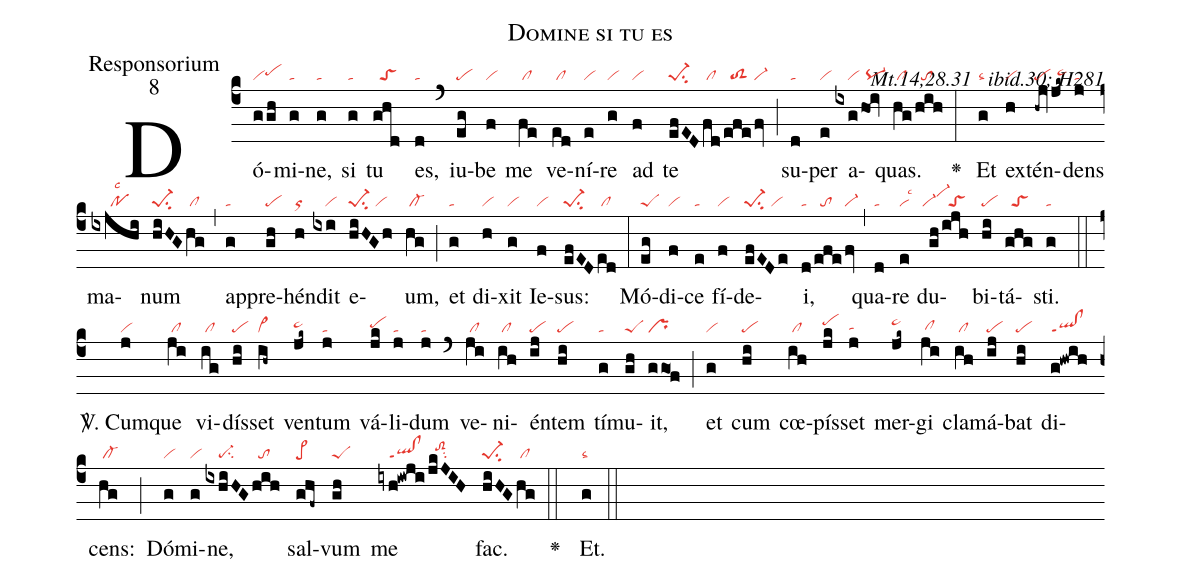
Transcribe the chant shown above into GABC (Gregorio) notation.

name:Domine si tu es;
office-part:Responsorium;
mode:8;
commentary:ꝶ Mt.14,28.31 ꝟ ibid.30; H281;
nabc-lines:1;
%%
(c4)Dó(ggh|vipehh)mi(g|ta)ne,(g|ta) si(g|ta) tu(ghd|//toS) es,(d|ta) (`) iu(eg|pe)be(f|vi) me(fe|/cl) ve(ed|/cl)ní(e|vi)re(g|vi) ad(f|vi) te(efED|pe-1su2|fd|/cl|/efe|//toS2|fv|vi-) (;) su(d|ta)per(e|vi) a(ixg|////vi|!hoi|/pq-)quas.(hg|/cl|/hih|//to) (:)
<v>\greheightstar</v>()
Et(g|talsc2) ex(h|vi)tén(-hqj|pe|/jk~|//pe~hh)dens(j|ta) ma(ixjhi|//////polsc2)num(hiHG|pe-1su2|hg|/cl) (,) ap(g|ta)pre(gh|pe)hén(h|or)dit(ixi|////vi) e(hiHGh|pe-1su2/vi)um,(hg|/cl-) (;) et(g|ta) di(h|vi)xit(g|vi) Ie(f|vi)sus:(efED|pe-1su2|ed|/cl) (:)
Mó(eg|peS)di(f|vi)ce(e|ta) fí(f|vi)de(efEDe|pe-1su2/vi)i,(d|ta|/efe|//to|fv|vi-) (,) qua(d|ta)re(e|vilsc3) du(gh|``vi-vi-hj|/ijh|//toS)bi(hi|pe)tá(ghg|//toS)sti.(g|ta) (::)

<sp>V/</sp>.
Cum(j|vi)que(ji|/cl) vi(ig|/cl)dís(hi|pe)set(ih~|cl~) ven(jk~|pe~hh)tum(j|ta) vá(jk|pehh)li(j|ta)dum(j|ta) (`) ve(ji|/cl)ni(ih|/cl)én(ij|pe)tem(hi|pe) tí(g|ta)mu(gh|peS)it,(ggo1!f|pr) (;)
et(g|vi) cum(hi|pe) cœ(ih|/cl)pís(jk|pehi)set(j|tahg) mer(jk~|pe~hi)gi(ji|/clhg) cla(ih|/cl)má(ij|pe)bat(hi|pe) di(g!hwih|ql!clppt1)cens:(hg|/cl-) (;)
Dó(g|vi)mi(g|vi)ne,(ixhiHG|////pe-su2|hih|//to) sal(ghf~|pe>)vum(gh|peS) me(iyh!iwji|///ql!clppt1|/jkJIH|//toS2hisu2) fac.(hiHG|pe-1su2|hg|/cl) (::)

<v>\greheightstar</v>() Et.(g|talsc2) (::)
